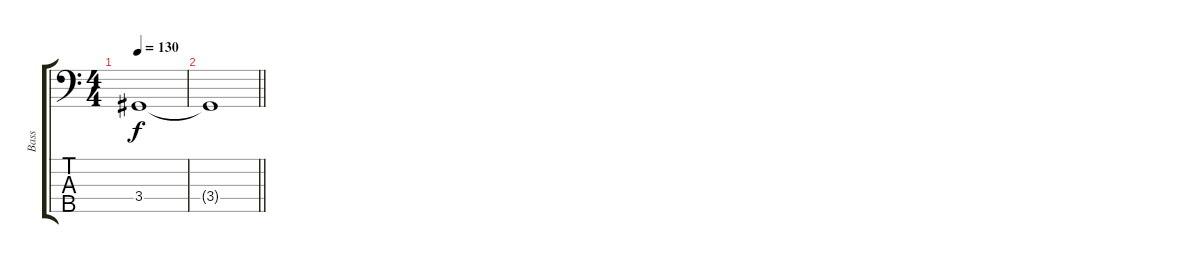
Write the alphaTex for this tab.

\track ("Bass" "Bass") {instrument electricbasspick}
\staff {score tabs}
\tuning (Ab2 Eb2 Bb1 F1 C1) {hide}
\ts (4 4)
\tempo 130
\clef f4
\ks c
3.4{t}.1{dy f} |
\barLineRight lightlight
3.4{t}.1
